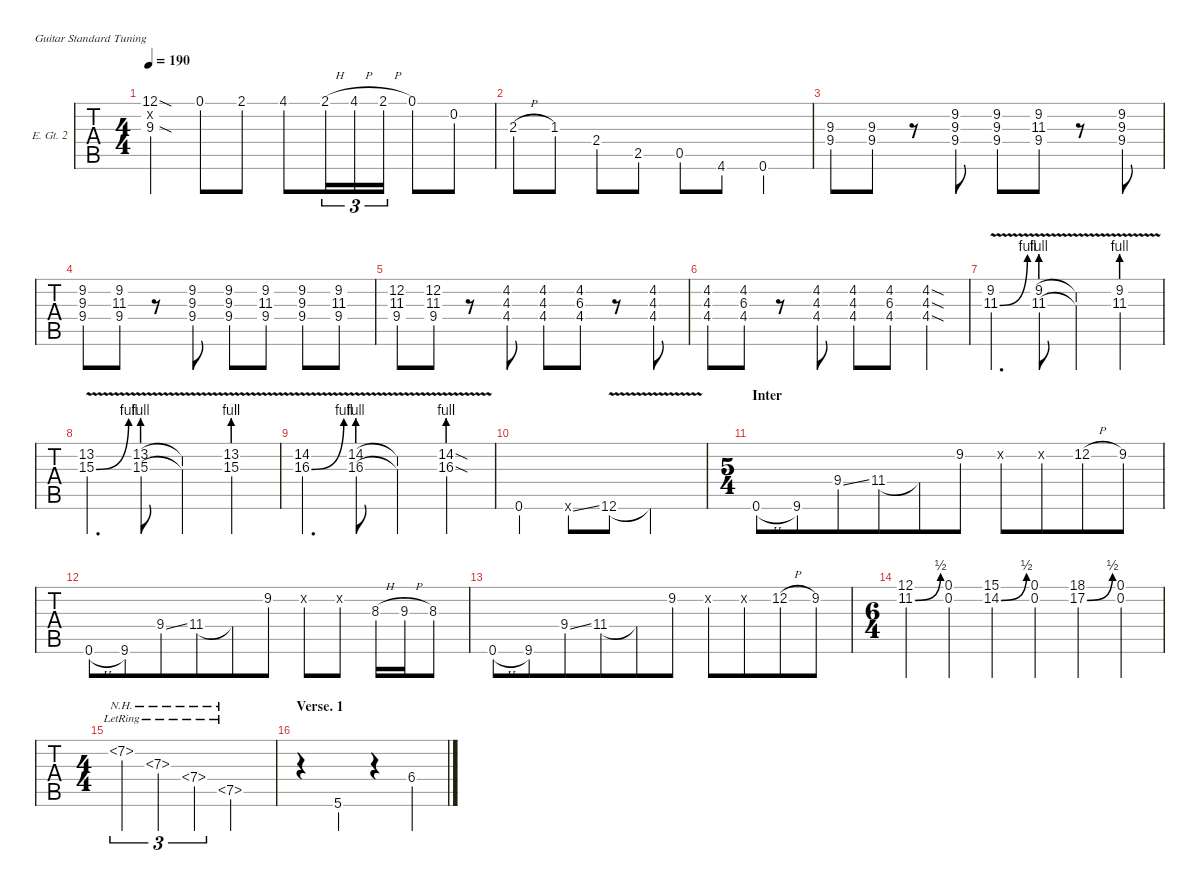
\defaultSystemsLayout 4
\hideDynamics
\bracketExtendMode nobrackets
\firstSystemTrackNameOrientation horizontal
\track ("Ele. Guitar 2" "E. Gt. 2") {defaultSystemsLayout 4 instrument overdrivenguitar}
\staff {tabs}
\tuning (E4 B3 G3 D3 A2 E2)
\ts (4 4)
\tempo 190
\clef g2
\scale
0.235434
\ks e
(12.1{sod acc forcenatural} 12.2{x acc forcenatural} 9.3{sod acc forcenatural}).4{dy f} 0.1{acc forcenatural}.8 2.1{acc #}.8 4.1{acc #}.8{beam merge} 2.1{h acc #}.16{tu (3 2)} 4.1{h acc #}.16{tu (3 2)} 2.1{h acc #}.16{tu (3 2)} 0.1{acc forcenatural}.8 0.2{acc forcenatural}.8 |
\scale
0.229645 2.3{h acc forcenatural}.8 1.3{acc #}.8 2.4{acc forcenatural}.8 2.5{acc forcenatural}.8 0.5{acc forcenatural}.8 4.6{acc #}.8 0.6{acc forcenatural}.4 |
\scale
0.302382 (9.3{acc forcenatural} 9.4{acc forcenatural}).8 (9.3{acc forcenatural} 9.4{acc forcenatural}).8 r.8 (9.3{acc forcenatural} 9.4{acc forcenatural} 9.2{acc #}).8 (9.3{acc forcenatural} 9.4{acc forcenatural} 9.2{acc #}).8 (11.3{acc #} 9.4{acc forcenatural} 9.2{acc #}).8 r.8 (9.3{acc forcenatural} 9.4{acc forcenatural} 9.2{acc #}).8 |
\scale
0.232539 (9.3{acc forcenatural} 9.4{acc forcenatural} 9.2{acc #}).8 (11.3{acc #} 9.4{acc forcenatural} 9.2{acc #}).8 r.8 (9.3{acc forcenatural} 9.4{acc forcenatural} 9.2{acc #}).8 (9.3{acc forcenatural} 9.4{acc forcenatural} 9.2{acc #}).8 (11.3{acc #} 9.4{acc forcenatural} 9.2{acc #}).8 (9.3{acc forcenatural} 9.4{acc forcenatural} 9.2{acc #}).8 (11.3{acc #} 9.4{acc forcenatural} 9.2{acc #}).8 |
\scale
0.235434 (12.2{acc forcenatural} 11.3{acc #} 9.4{acc forcenatural}).8 (12.2{acc forcenatural} 11.3{acc #} 9.4{acc forcenatural}).8 r.8 (4.3{acc forcenatural} 4.4{acc #} 4.2{acc #}).8 (4.3{acc forcenatural} 4.4{acc #} 4.2{acc #}).8 (6.3{acc #} 4.4{acc #} 4.2{acc #}).8 r.8 (4.2{acc #} 4.3{acc forcenatural} 4.4{acc #}).8 |
\scale
0.229645 (4.2{acc #} 4.4{acc #} 4.3{acc forcenatural}).8 (4.2{acc #} 6.3{acc #} 4.4{acc #}).8 r.8 (4.3{acc forcenatural} 4.4{acc #} 4.2{acc #}).8 (4.3{acc forcenatural} 4.4{acc #} 4.2{acc #}).8 (6.3{acc #} 4.4{acc #} 4.2{acc #}).8 (4.3{sod acc forcenatural} 4.2{sod acc #} 4.4{sod acc #}).4 |
\scale
0.302382 (9.2{v acc #} 11.3{be (bend 0 0 27 4) acc #}).4{d} (9.2{v acc #} 11.3{be (prebend 0 4 60 4)}).8 (9.2{v t acc #} 11.3{t}).4 (9.2{v acc #} 11.3{be (prebend 0 4 60 4)}).4 |
\scale
0.23254 (13.2{v acc forcenatural} 15.3{be (bend 0 0 27 4) acc #}).4{d} (13.2{v acc forcenatural} 15.3{be (prebend 0 4 60 4)}).8 (13.2{v t acc forcenatural} 15.3{t}).4 (13.2{v acc forcenatural} 15.3{be (prebend 0 4 60 4)}).4 |
\scale
0.235433 (14.2{v acc #} 16.3{be (bend 0 0 27 4) acc forcenatural}).4{d} (14.2{v acc #} 16.3{be (prebend 0 4 60 4)}).8 (14.2{v t acc #} 16.3{t}).4 (14.2{v sod acc #} 16.3{be (prebend 0 4 60 4) sod}).4 |
\scale
0.229645 0.6{acc forcenatural}.4 2.6{ss x acc #}.8 12.6{v acc forcenatural}.8 12.6{v t acc forcenatural}.2 |
\ts (5 4)
\beaming (8 6 4)
\section ("" "Inter")
\scale
0.381526 0.6{h acc forcenatural}.8 9.6{acc #}.8 9.4{ss acc forcenatural}.8 11.4{acc #}.8 11.4{t acc #}.8 9.2{acc #}.8 9.2{x acc #}.8 9.2{x acc #}.8 12.2{h acc forcenatural}.8 9.2{acc #}.8 |
\scale
0.308421 0.6{h acc forcenatural}.8 9.6{acc #}.8 9.4{ss acc forcenatural}.8 11.4{acc #}.8 11.4{t acc #}.8 9.2{acc #}.8 9.2{x acc #}.8 9.2{x acc #}.8{beam split} 8.3{h acc #}.16 9.3{h acc forcenatural}.16 8.3{acc #}.8 |
\scale
0.310052 0.6{h acc forcenatural}.8 9.6{acc #}.8 9.4{ss acc forcenatural}.8 11.4{acc #}.8 11.4{t acc #}.8 9.2{acc #}.8 9.2{x acc #}.8 9.2{x acc #}.8 12.2{h acc forcenatural}.8 9.2{acc #}.8 |
\ts (6 4)
\beaming (8 6 6)
\scale
0.534921 (11.2{be (bend 0 0 15.6 2) acc #} 12.1{acc forcenatural}).4 (0.1{acc forcenatural} 0.2{acc forcenatural}).4 (14.2{be (bend 0 0 15.6 2) acc #} 15.1{acc forcenatural}).4 (0.1{acc forcenatural} 0.2{acc forcenatural}).4 (17.2{be (bend 0 0 13.2 2) acc forcenatural} 18.1{acc #}).4 (0.1{acc forcenatural} 0.2{acc forcenatural}).4 |
\ts (4 4)
\beaming (8 4 4)
\scale
0.465079 7.2{nh lr acc #}.4{tu (3 2) dy mp} 7.3{nh lr acc forcenatural}.4{tu (3 2)} 7.4{nh lr acc forcenatural}.4{tu (3 2)} 7.5{nh lr acc forcenatural}.2 |
\section ("" "Verse. 1")
\scale
0.302382 r.4{instrument overdrivenguitar} 5.6{acc forcenatural}.4{dy mf} r.4 6.4{acc #}.4{dy f}
